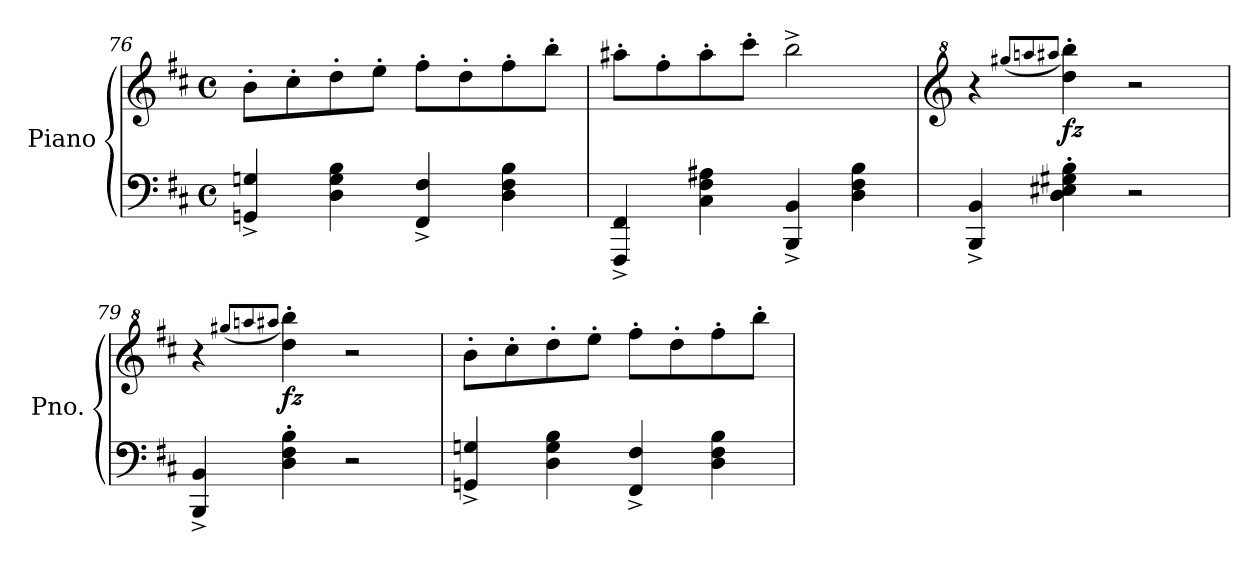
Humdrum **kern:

**kern	**kern	**dynam
*part1	*part1	*part1
*staff2	*staff1	*staff1/2
*I"Piano	*	*
*I'Pno.	*	*
*clefF4	*clefG2	*
*k[f#c#]	*k[f#c#]	*
*M4/4	*M4/4	*
*met(c)	*met(c)	*
=76	=76	=76
4GGn/^ 4Gn/^	8b'\L	.
.	8cc#'\	.
4D\< 4G\< 4B\<	8dd'\	.
.	8ee'\J	.
4FF#/^ 4F#/^	8ff#'\L	.
.	8dd'\	.
4D\< 4F#\< 4B\<	8ff#'\	.
.	8bb'\J	.
=77	=77	=77
4FFF#/^ 4FF#/^	8aa#X'\L	.
.	8ff#'\	.
4C#\ 4F#\ 4A#X\	8aa#'\	.
.	8ccc#'\J	.
4BBB/^ 4BB/^	2bb^\	.
4D\< 4F#\< 4B\<	.	.
!!LO:LB:g=z
=78	=78	=78
*	*clefG^2	*
4BBB/^ 4BB/^	4r	.
.	(<8qggg#X/L	.
.	8qaaan/	.
.	8qaaa#X/J	.
!	!	!LO:DY:b
4D\'< 4E#X\'< 4G#X\'< 4B\'<	4ddd\' 4bbb\')	fz
2r	2r	.
=79	=79	=79
4BBB/^ 4BB/^	4r	.
.	(<8qggg#X/L	.
.	8qaaan/	.
.	8qaaa#X/J	.
!	!	!LO:DY:b
4D\<' 4F#\<' 4B\<'	4ddd\' 4bbb\')	fz
2r	2r	.
=80	=80	=80
4GGn/^ 4Gn/^	8bb'\L	.
.	8ccc#'\	.
4D\< 4G\< 4B\<	8ddd'\	.
.	8eee'\J	.
4FF#/^ 4F#/^	8fff#'\L	.
.	8ddd'\	.
4D\< 4F#\< 4B\<	8fff#'\	.
.	8bbb'\J	.
=	=	=
*-	*-	*-
